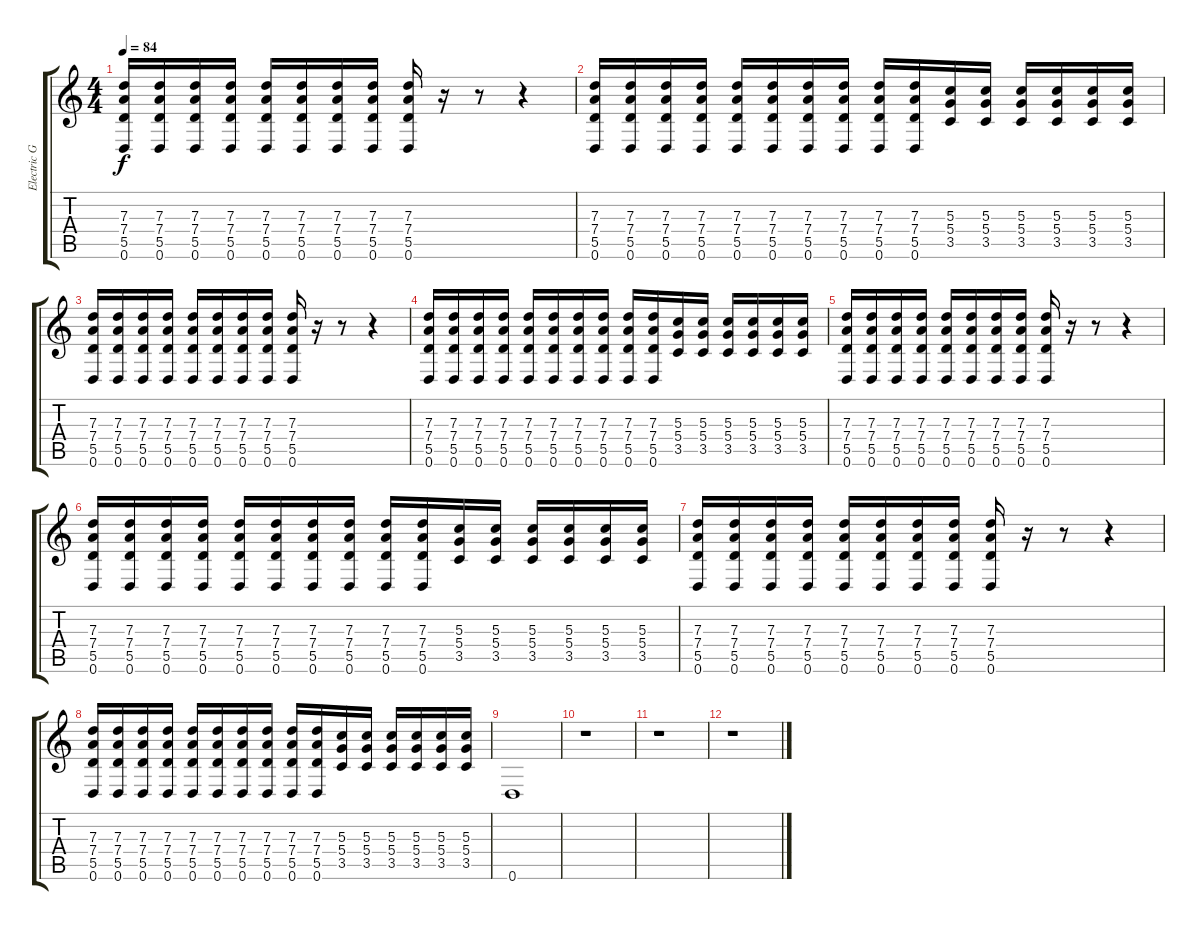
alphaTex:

\track ("Electric Guitar" "Electric G") {instrument distortionguitar}
\staff {score tabs}
\tuning (E4 B3 G3 D3 A2 D2) {hide}
\ts (4 4)
\tempo 84
\clef g2
\ks c
(7.3 7.4 5.5 0.6).16{dy f} (7.3 7.4 5.5 0.6).16 (7.3 7.4 5.5 0.6).16 (7.3 7.4 5.5 0.6).16 (7.3 7.4 5.5 0.6).16 (7.3 7.4 5.5 0.6).16 (7.3 7.4 5.5 0.6).16 (7.3 7.4 5.5 0.6).16 (7.3 7.4 5.5 0.6).16 r.16 r.8 r.4 |
(7.3 7.4 5.5 0.6).16 (7.3 7.4 5.5 0.6).16 (7.3 7.4 5.5 0.6).16 (7.3 7.4 5.5 0.6).16 (7.3 7.4 5.5 0.6).16 (7.3 7.4 5.5 0.6).16 (7.3 7.4 5.5 0.6).16 (7.3 7.4 5.5 0.6).16 (7.3 7.4 5.5 0.6).16 (7.3 7.4 5.5 0.6).16 (5.3 5.4 3.5).16 (5.3 5.4 3.5).16 (5.3 5.4 3.5).16 (5.3 5.4 3.5).16 (5.3 5.4 3.5).16 (5.3 5.4 3.5).16 |
(7.3 7.4 5.5 0.6).16 (7.3 7.4 5.5 0.6).16 (7.3 7.4 5.5 0.6).16 (7.3 7.4 5.5 0.6).16 (7.3 7.4 5.5 0.6).16 (7.3 7.4 5.5 0.6).16 (7.3 7.4 5.5 0.6).16 (7.3 7.4 5.5 0.6).16 (7.3 7.4 5.5 0.6).16 r.16 r.8 r.4 |
(7.3 7.4 5.5 0.6).16 (7.3 7.4 5.5 0.6).16 (7.3 7.4 5.5 0.6).16 (7.3 7.4 5.5 0.6).16 (7.3 7.4 5.5 0.6).16 (7.3 7.4 5.5 0.6).16 (7.3 7.4 5.5 0.6).16 (7.3 7.4 5.5 0.6).16 (7.3 7.4 5.5 0.6).16 (7.3 7.4 5.5 0.6).16 (5.3 5.4 3.5).16 (5.3 5.4 3.5).16 (5.3 5.4 3.5).16 (5.3 5.4 3.5).16 (5.3 5.4 3.5).16 (5.3 5.4 3.5).16 |
(7.3 7.4 5.5 0.6).16 (7.3 7.4 5.5 0.6).16 (7.3 7.4 5.5 0.6).16 (7.3 7.4 5.5 0.6).16 (7.3 7.4 5.5 0.6).16 (7.3 7.4 5.5 0.6).16 (7.3 7.4 5.5 0.6).16 (7.3 7.4 5.5 0.6).16 (7.3 7.4 5.5 0.6).16 r.16 r.8 r.4 |
(7.3 7.4 5.5 0.6).16 (7.3 7.4 5.5 0.6).16 (7.3 7.4 5.5 0.6).16 (7.3 7.4 5.5 0.6).16 (7.3 7.4 5.5 0.6).16 (7.3 7.4 5.5 0.6).16 (7.3 7.4 5.5 0.6).16 (7.3 7.4 5.5 0.6).16 (7.3 7.4 5.5 0.6).16 (7.3 7.4 5.5 0.6).16 (5.3 5.4 3.5).16 (5.3 5.4 3.5).16 (5.3 5.4 3.5).16 (5.3 5.4 3.5).16 (5.3 5.4 3.5).16 (5.3 5.4 3.5).16 |
(7.3 7.4 5.5 0.6).16 (7.3 7.4 5.5 0.6).16 (7.3 7.4 5.5 0.6).16 (7.3 7.4 5.5 0.6).16 (7.3 7.4 5.5 0.6).16 (7.3 7.4 5.5 0.6).16 (7.3 7.4 5.5 0.6).16 (7.3 7.4 5.5 0.6).16 (7.3 7.4 5.5 0.6).16 r.16 r.8 r.4 |
(7.3 7.4 5.5 0.6).16 (7.3 7.4 5.5 0.6).16 (7.3 7.4 5.5 0.6).16 (7.3 7.4 5.5 0.6).16 (7.3 7.4 5.5 0.6).16 (7.3 7.4 5.5 0.6).16 (7.3 7.4 5.5 0.6).16 (7.3 7.4 5.5 0.6).16 (7.3 7.4 5.5 0.6).16 (7.3 7.4 5.5 0.6).16 (5.3 5.4 3.5).16 (5.3 5.4 3.5).16 (5.3 5.4 3.5).16 (5.3 5.4 3.5).16 (5.3 5.4 3.5).16 (5.3 5.4 3.5).16 |
0.6.1 |
r.1 |
r.1 |
r.1
